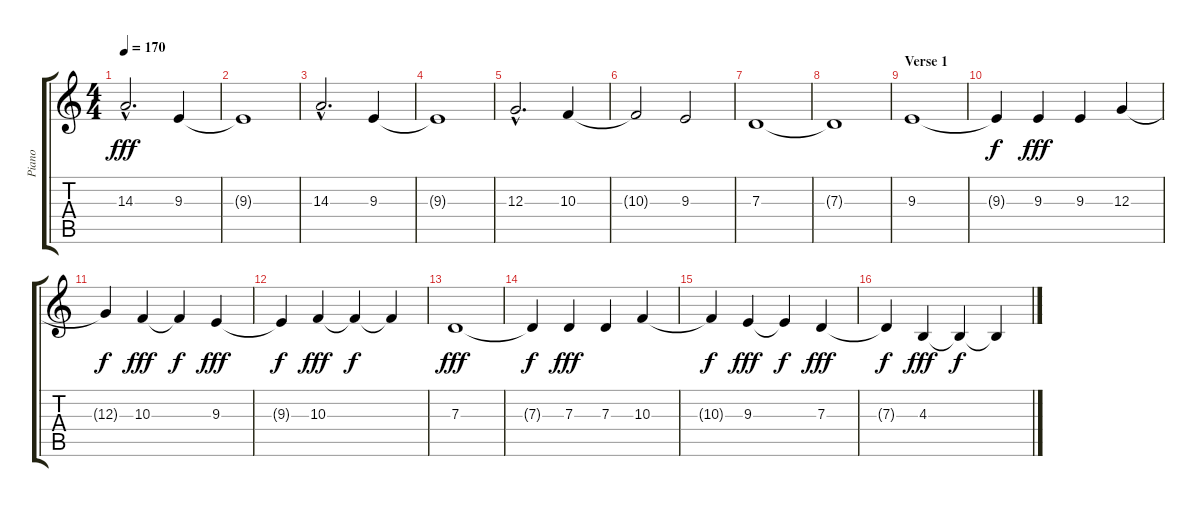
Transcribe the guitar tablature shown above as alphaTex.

\track ("Piano" "Piano") {instrument brightacousticpiano}
\staff {score tabs}
\tuning (E4 B3 G3 D3 A2 E2) {hide}
\ts (4 4)
\tempo 170
\clef g2
\ks c
14.3{hac}.2{d dy fff} 9.3.4 |
9.3{t}.1 |
14.3{hac}.2{d} 9.3.4 |
9.3{t}.1 |
12.3{hac}.2{d} 10.3.4 |
10.3{t}.2 9.3.2 |
7.3.1 |
7.3{t}.1 |
\section ("" "Verse 1")
9.3.1 |
9.3{t}.4{dy f} 9.3.4{dy fff} 9.3.4 12.3.4 |
12.3{t}.4{dy f} 10.3.4{dy fff} 10.3{t}.4{dy f} 9.3.4{dy fff} |
9.3{t}.4{dy f} 10.3.4{dy fff} 10.3{t}.4{dy f} 10.3{t}.4 |
7.3.1{dy fff} |
7.3{t}.4{dy f} 7.3.4{dy fff} 7.3.4 10.3.4 |
10.3{t}.4{dy f} 9.3.4{dy fff} 9.3{t}.4{dy f} 7.3.4{dy fff} |
7.3{t}.4{dy f} 4.3.4{dy fff} 4.3{t}.4{dy f} 4.3{t}.4
